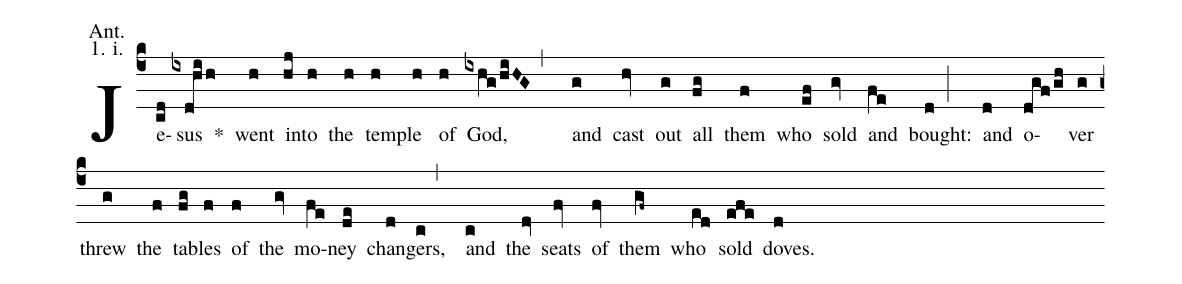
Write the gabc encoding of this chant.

annotation: Ant.;
annotation: 1. i.;
%%
(c4) Je(cd)sus(ixdhih) <sp>*</sp>() went(h) in(hj)to(h) the(h) tem(h)ple(h) of(h) God,(ixhg/hiHG,) and(g) cast(hv) out(g) all(fg) them(f) who(ef) sold(gv) and(fe) bought:(d;) and(d) o(dgf/gh)ver(g) threw(g) the(f) ta(fg)bles(f) of(f) the(gv) mo(fe)ney(de) chang(d)ers,(c,) and(c) the(dv) seats(fv) of(fv) them(gf~) who(ed) sold(efe) doves.(d)
